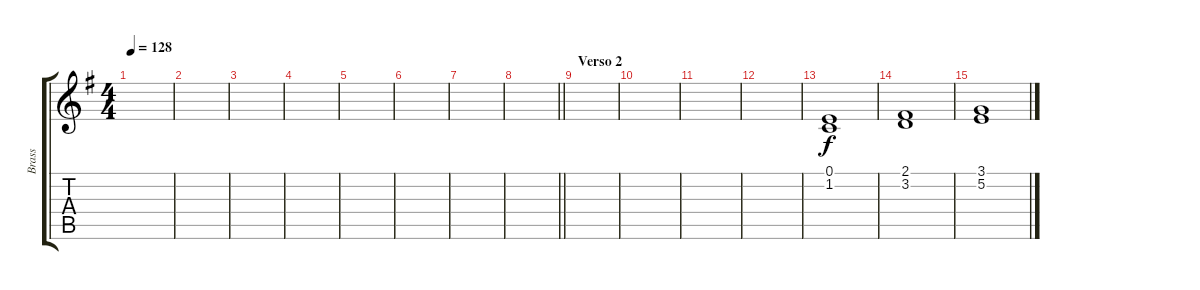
\track ("Brass" "Brass") {instrument synthbrass1}
\staff {score tabs}
\tuning (E4 B3 G3 D3 A2 E2) {hide}
\ts (4 4)
\tempo 128
\clef g2
\ks g
|
|
|
|
|
|
|
\barLineRight lightlight
|
\section ("" "Verso 2")
|
|
|
|
(0.1 1.2).1 |
(2.1 3.2).1 |
(3.1 5.2).1
